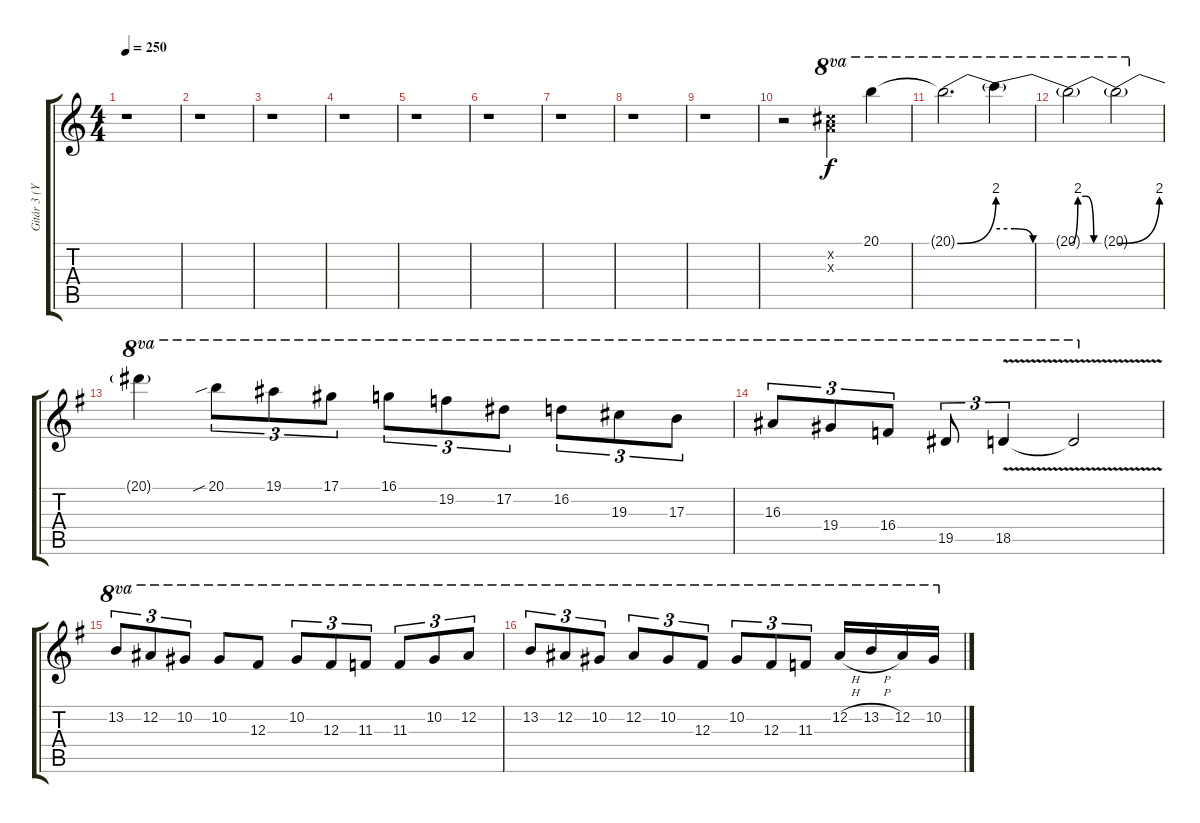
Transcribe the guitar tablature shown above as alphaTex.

\track ("Gitár 3 (Yngwie Malmsteen)" "Gitár 3 (Y") {instrument distortionguitar}
\staff {score tabs}
\tuning (Eb4 Bb3 Gb3 Db3 Ab2 Eb2) {hide}
\ts (4 4)
\tempo 250
\clef g2
\ks c
r.1{dy f} |
r.1 |
r.1 |
r.1 |
r.1 |
r.1 |
r.1 |
r.1 |
r.1 |
r.2 (15.2{x} 15.3{x}).4{ot 8va} 20.1.4{ot 8va} |
20.1{be (bend 0 0 60 8) t}.2{d ot 8va} 20.1{be (custom 0 2 15 2 30 0 60 0) t}.4{ot 8va} |
20.1{be (custom 0 0 10 8 20 8 30 0 60 0) t}.2{ot 8va} 20.1{be (bend 0 0 60 8) t}.2{ot 8va} |
\ks g
20.1{t}.4{ot 8va} 20.1{sib}.8{tu (3 2) ot 8va} 19.1.8{tu (3 2) ot 8va} 17.1.8{tu (3 2) ot 8va} 16.1.8{tu (3 2) ot 8va} 19.2.8{tu (3 2) ot 8va} 17.2.8{tu (3 2) ot 8va} 16.2.8{tu (3 2) ot 8va} 19.3.8{tu (3 2) ot 8va} 17.3.8{tu (3 2) ot 8va} |
16.3.8{tu (3 2) ot 8va} 19.4.8{tu (3 2) ot 8va} 16.4.8{tu (3 2) ot 8va} 19.5.8{tu (3 2) ot 8va} 18.5{v}.4{tu (3 2) ot 8va} 18.5{t}.2{ot 8va} |
13.2.8{tu (3 2) ot 8va} 12.2.8{tu (3 2) ot 8va} 10.2.8{tu (3 2) ot 8va} 10.2.8{ot 8va} 12.3.8{ot 8va} 10.2.8{tu (3 2) ot 8va} 12.3.8{tu (3 2) ot 8va} 11.3.8{tu (3 2) ot 8va} 11.3.8{tu (3 2) ot 8va} 10.2.8{tu (3 2) ot 8va} 12.2.8{tu (3 2) ot 8va} |
13.2.8{tu (3 2) ot 8va} 12.2.8{tu (3 2) ot 8va} 10.2.8{tu (3 2) ot 8va} 12.2.8{tu (3 2) ot 8va} 10.2.8{tu (3 2) ot 8va} 12.3.8{tu (3 2) ot 8va} 10.2.8{tu (3 2) ot 8va} 12.3.8{tu (3 2) ot 8va} 11.3.8{tu (3 2) ot 8va} 12.2{h}.16{ot 8va} 13.2{h}.16{ot 8va} 12.2.16{ot 8va} 10.2.16{ot 8va}
